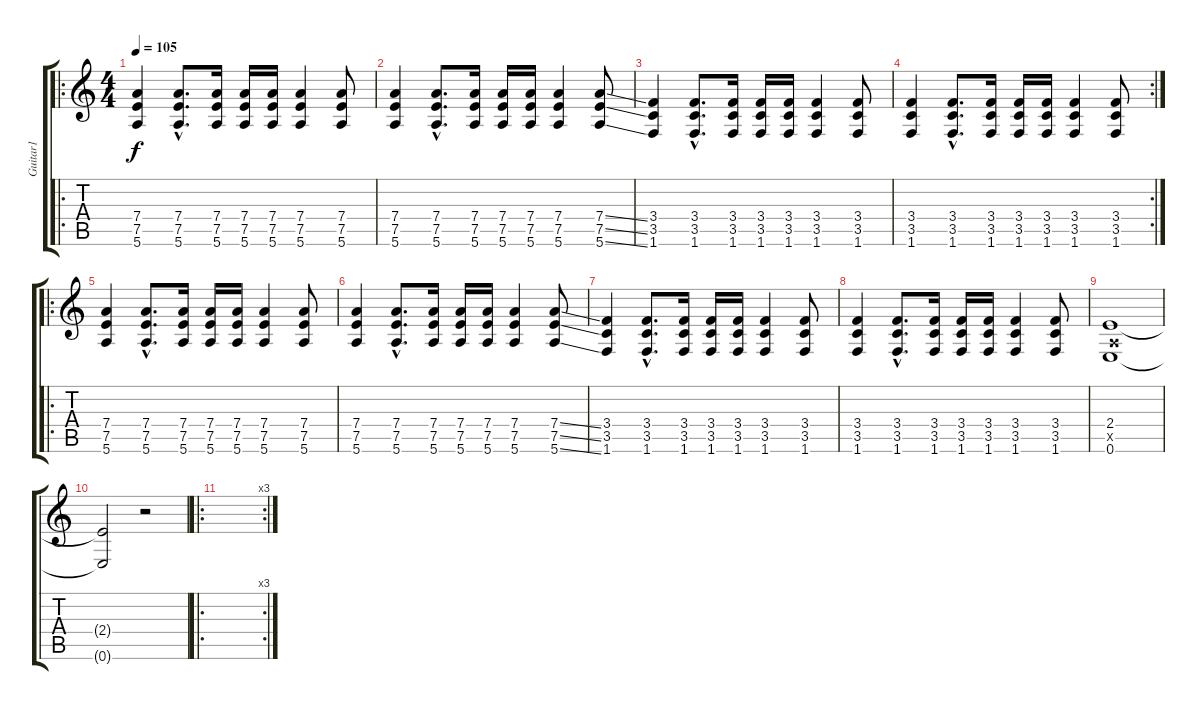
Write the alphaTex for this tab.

\track ("Guitar1" "Guitar1") {instrument distortionguitar}
\staff {score tabs}
\tuning (E4 B3 G3 D3 A2 E2) {hide}
\ro
\ts (4 4)
\tempo 105
\clef g2
\ks c
(7.4 7.5 5.6).4{dy f} (7.4{hac} 7.5{hac} 5.6{hac}).8{d} (7.4 7.5 5.6).16 (7.4 7.5 5.6).16 (7.4 7.5 5.6).16 (7.4 7.5 5.6).4 (7.4 7.5 5.6).8 |
(7.4 7.5 5.6).4 (7.4{hac} 7.5{hac} 5.6{hac}).8{d} (7.4 7.5 5.6).16 (7.4 7.5 5.6).16 (7.4 7.5 5.6).16 (7.4 7.5 5.6).4 (7.4{ss} 7.5{ss} 5.6{ss}).8 |
(3.4 3.5 1.6).4 (3.4{hac} 3.5{hac} 1.6{hac}).8{d} (3.4 3.5 1.6).16 (3.4 3.5 1.6).16 (3.4 3.5 1.6).16 (3.4 3.5 1.6).4 (3.4 3.5 1.6).8 |
\rc 2
(3.4 3.5 1.6).4 (3.4{hac} 3.5{hac} 1.6{hac}).8{d} (3.4 3.5 1.6).16 (3.4 3.5 1.6).16 (3.4 3.5 1.6).16 (3.4 3.5 1.6).4 (3.4 3.5 1.6).8 |
\ro
(7.4 7.5 5.6).4 (7.4{hac} 7.5{hac} 5.6{hac}).8{d} (7.4 7.5 5.6).16 (7.4 7.5 5.6).16 (7.4 7.5 5.6).16 (7.4 7.5 5.6).4 (7.4 7.5 5.6).8 |
(7.4 7.5 5.6).4 (7.4{hac} 7.5{hac} 5.6{hac}).8{d} (7.4 7.5 5.6).16 (7.4 7.5 5.6).16 (7.4 7.5 5.6).16 (7.4 7.5 5.6).4 (7.4{ss} 7.5{ss} 5.6{ss}).8 |
(3.4 3.5 1.6).4 (3.4{hac} 3.5{hac} 1.6{hac}).8{d} (3.4 3.5 1.6).16 (3.4 3.5 1.6).16 (3.4 3.5 1.6).16 (3.4 3.5 1.6).4 (3.4 3.5 1.6).8 |
(3.4 3.5 1.6).4 (3.4{hac} 3.5{hac} 1.6{hac}).8{d} (3.4 3.5 1.6).16 (3.4 3.5 1.6).16 (3.4 3.5 1.6).16 (3.4 3.5 1.6).4 (3.4 3.5 1.6).8 |
(2.4 0.5{x} 0.6).1 |
(2.4{t} 0.6{t}).2 r.2 |
\ro
\rc 3
